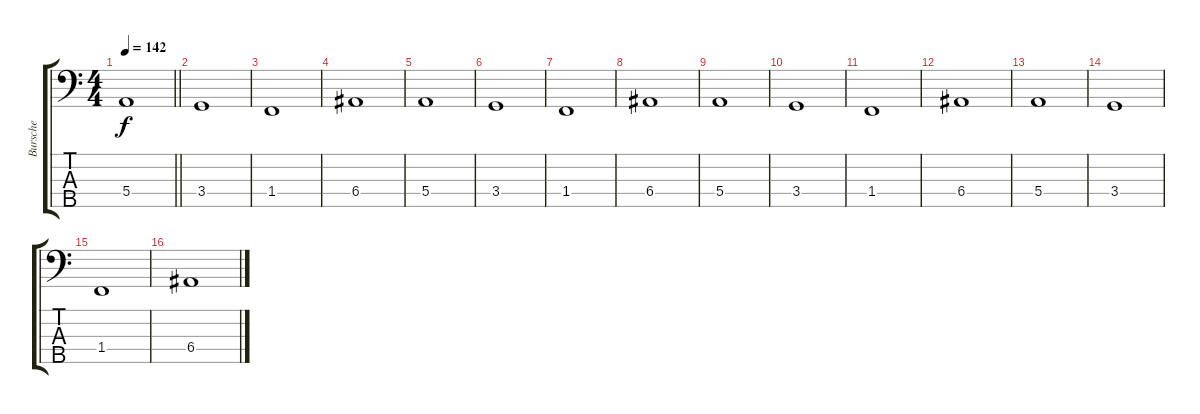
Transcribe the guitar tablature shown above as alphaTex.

\track ("Bursche" "Bursche") {instrument electricbassfinger}
\staff {score tabs}
\tuning (G2 D2 A1 E1 B0) {hide}
\ts (4 4)
\tempo 142
\clef f4
\barLineRight lightlight
\ks c
5.4.1{dy f} |
3.4.1 |
1.4.1 |
6.4.1 |
5.4.1 |
3.4.1 |
1.4.1 |
6.4.1 |
5.4.1 |
3.4.1 |
1.4.1 |
6.4.1 |
5.4.1 |
3.4.1 |
1.4.1 |
6.4.1
